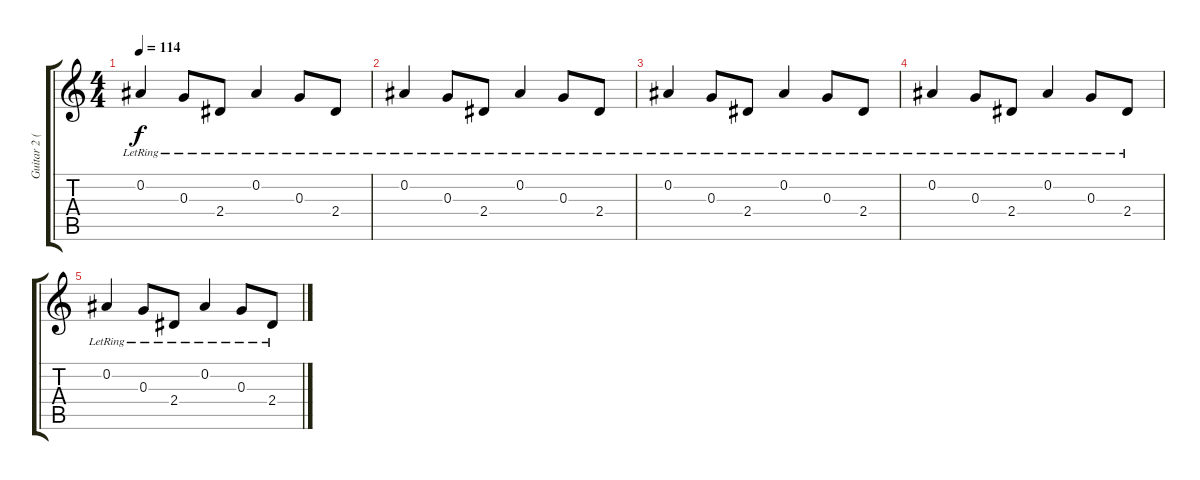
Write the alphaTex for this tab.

\track ("Guitar 2 (Clean)" "Guitar 2 (") {instrument electricguitarclean}
\staff {score tabs}
\tuning (Eb4 Bb3 G3 Db3 Ab2 Eb2) {hide}
\ts (4 4)
\tempo 114
\clef g2
\ks c
0.2{lr}.4{dy f} 0.3{lr}.8 2.4{lr}.8 0.2{lr}.4 0.3{lr}.8 2.4{lr}.8 |
0.2{lr}.4{volume 0} 0.3{lr}.8 2.4{lr}.8 0.2{lr}.4 0.3{lr}.8 2.4{lr}.8 |
0.2{lr}.4 0.3{lr}.8 2.4{lr}.8 0.2{lr}.4 0.3{lr}.8 2.4{lr}.8 |
0.2{lr}.4 0.3{lr}.8 2.4{lr}.8 0.2{lr}.4 0.3{lr}.8 2.4{lr}.8 |
0.2{lr}.4 0.3{lr}.8 2.4{lr}.8 0.2{lr}.4 0.3{lr}.8 2.4{lr}.8
